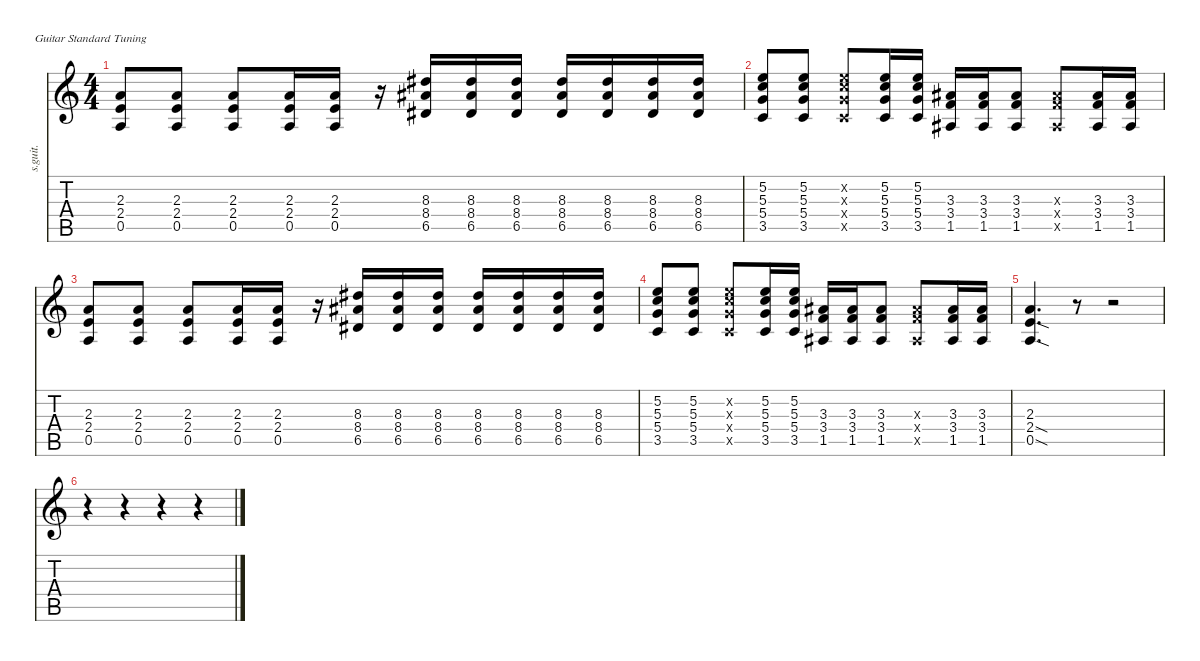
\defaultSystemsLayout 4
\hideDynamics
\bracketExtendMode nobrackets
\track ("Thom Yorke" "s.guit.") {instrument acousticguitarsteel}
\staff {score tabs}
\tuning (E4 B3 G3 D3 A2 E2)
\ts (4 4)
\tempo (88 hide)
\clef g2
\ks c
(2.3 2.4 0.5).8{lyrics (0 "") lyrics (1 "") lyrics (2 "") lyrics (3 "") lyrics (4 "") dy f} (2.3 2.4 0.5).8{lyrics (0 "") lyrics (1 "") lyrics (2 "") lyrics (3 "") lyrics (4 "")} (2.3 2.4 0.5).8{lyrics (0 "") lyrics (1 "") lyrics (2 "") lyrics (3 "") lyrics (4 "")} (2.3 2.4 0.5).16{lyrics (0 "") lyrics (1 "") lyrics (2 "") lyrics (3 "") lyrics (4 "")} (2.3 2.4 0.5).16{lyrics (0 "") lyrics (1 "") lyrics (2 "") lyrics (3 "") lyrics (4 "")} r.16 (8.3{acc #} 8.4{acc #} 6.5{acc #}).16{lyrics (0 "") lyrics (1 "") lyrics (2 "") lyrics (3 "") lyrics (4 "")} (8.3{acc #} 8.4{acc #} 6.5{acc #}).16{lyrics (0 "") lyrics (1 "") lyrics (2 "") lyrics (3 "") lyrics (4 "")} (8.3{acc #} 8.4{acc #} 6.5{acc #}).16{lyrics (0 "") lyrics (1 "") lyrics (2 "") lyrics (3 "") lyrics (4 "")} (8.3{acc #} 8.4{acc #} 6.5{acc #}).16{lyrics (0 "") lyrics (1 "") lyrics (2 "") lyrics (3 "") lyrics (4 "")} (8.3{acc #} 8.4{acc #} 6.5{acc #}).16{lyrics (0 "") lyrics (1 "") lyrics (2 "") lyrics (3 "") lyrics (4 "")} (8.3{acc #} 8.4{acc #} 6.5{acc #}).16{lyrics (0 "") lyrics (1 "") lyrics (2 "") lyrics (3 "") lyrics (4 "")} (8.3{acc #} 8.4{acc #} 6.5{acc #}).16{lyrics (0 "") lyrics (1 "") lyrics (2 "") lyrics (3 "") lyrics (4 "")} |
(5.2 5.3 5.4 3.5).8{lyrics (0 "") lyrics (1 "") lyrics (2 "") lyrics (3 "") lyrics (4 "")} (5.2 5.3 5.4 3.5).8{lyrics (0 "") lyrics (1 "") lyrics (2 "") lyrics (3 "") lyrics (4 "")} (5.2{x} 5.3{x} 5.4{x} 3.5{x}).8{lyrics (0 "") lyrics (1 "") lyrics (2 "") lyrics (3 "") lyrics (4 "")} (5.2 5.3 5.4 3.5).16{lyrics (0 "") lyrics (1 "") lyrics (2 "") lyrics (3 "") lyrics (4 "")} (5.2 5.3 5.4 3.5).16{lyrics (0 "") lyrics (1 "") lyrics (2 "") lyrics (3 "") lyrics (4 "")} (3.3{acc #} 3.4 1.5{acc #}).16{lyrics (0 "") lyrics (1 "") lyrics (2 "") lyrics (3 "") lyrics (4 "")} (3.3{acc #} 3.4 1.5{acc #}).16{lyrics (0 "") lyrics (1 "") lyrics (2 "") lyrics (3 "") lyrics (4 "")} (3.3{acc #} 3.4 1.5{acc #}).8{lyrics (0 "") lyrics (1 "") lyrics (2 "") lyrics (3 "") lyrics (4 "")} (3.3{x acc #} 3.4{x} 1.5{x acc #}).8{lyrics (0 "") lyrics (1 "") lyrics (2 "") lyrics (3 "") lyrics (4 "")} (3.3{acc #} 3.4 1.5{acc #}).16{lyrics (0 "") lyrics (1 "") lyrics (2 "") lyrics (3 "") lyrics (4 "")} (3.3{acc #} 3.4 1.5{acc #}).16{lyrics (0 "") lyrics (1 "") lyrics (2 "") lyrics (3 "") lyrics (4 "")} |
(2.3 2.4 0.5).8{lyrics (0 "") lyrics (1 "") lyrics (2 "") lyrics (3 "") lyrics (4 "")} (2.3 2.4 0.5).8{lyrics (0 "") lyrics (1 "") lyrics (2 "") lyrics (3 "") lyrics (4 "")} (2.3 2.4 0.5).8{lyrics (0 "") lyrics (1 "") lyrics (2 "") lyrics (3 "") lyrics (4 "")} (2.3 2.4 0.5).16{lyrics (0 "") lyrics (1 "") lyrics (2 "") lyrics (3 "") lyrics (4 "")} (2.3 2.4 0.5).16{lyrics (0 "") lyrics (1 "") lyrics (2 "") lyrics (3 "") lyrics (4 "")} r.16 (8.3{acc #} 8.4{acc #} 6.5{acc #}).16{lyrics (0 "") lyrics (1 "") lyrics (2 "") lyrics (3 "") lyrics (4 "")} (8.3{acc #} 8.4{acc #} 6.5{acc #}).16{lyrics (0 "") lyrics (1 "") lyrics (2 "") lyrics (3 "") lyrics (4 "")} (8.3{acc #} 8.4{acc #} 6.5{acc #}).16{lyrics (0 "") lyrics (1 "") lyrics (2 "") lyrics (3 "") lyrics (4 "")} (8.3{acc #} 8.4{acc #} 6.5{acc #}).16{lyrics (0 "") lyrics (1 "") lyrics (2 "") lyrics (3 "") lyrics (4 "")} (8.3{acc #} 8.4{acc #} 6.5{acc #}).16{lyrics (0 "") lyrics (1 "") lyrics (2 "") lyrics (3 "") lyrics (4 "")} (8.3{acc #} 8.4{acc #} 6.5{acc #}).16{lyrics (0 "") lyrics (1 "") lyrics (2 "") lyrics (3 "") lyrics (4 "")} (8.3{acc #} 8.4{acc #} 6.5{acc #}).16{lyrics (0 "") lyrics (1 "") lyrics (2 "") lyrics (3 "") lyrics (4 "")} |
(5.2 5.3 5.4 3.5).8{lyrics (0 "") lyrics (1 "") lyrics (2 "") lyrics (3 "") lyrics (4 "")} (5.2 5.3 5.4 3.5).8{lyrics (0 "") lyrics (1 "") lyrics (2 "") lyrics (3 "") lyrics (4 "")} (5.2{x} 5.3{x} 5.4{x} 3.5{x}).8{lyrics (0 "") lyrics (1 "") lyrics (2 "") lyrics (3 "") lyrics (4 "")} (5.2 5.3 5.4 3.5).16{lyrics (0 "") lyrics (1 "") lyrics (2 "") lyrics (3 "") lyrics (4 "")} (5.2 5.3 5.4 3.5).16{lyrics (0 "") lyrics (1 "") lyrics (2 "") lyrics (3 "") lyrics (4 "")} (3.3{acc #} 3.4 1.5{acc #}).16{lyrics (0 "") lyrics (1 "") lyrics (2 "") lyrics (3 "") lyrics (4 "")} (3.3{acc #} 3.4 1.5{acc #}).16{lyrics (0 "") lyrics (1 "") lyrics (2 "") lyrics (3 "") lyrics (4 "")} (3.3{acc #} 3.4 1.5{acc #}).8{lyrics (0 "") lyrics (1 "") lyrics (2 "") lyrics (3 "") lyrics (4 "")} (3.3{x acc #} 3.4{x} 1.5{x acc #}).8{lyrics (0 "") lyrics (1 "") lyrics (2 "") lyrics (3 "") lyrics (4 "")} (3.3{acc #} 3.4 1.5{acc #}).16{lyrics (0 "") lyrics (1 "") lyrics (2 "") lyrics (3 "") lyrics (4 "")} (3.3{acc #} 3.4 1.5{acc #}).16{lyrics (0 "") lyrics (1 "") lyrics (2 "") lyrics (3 "") lyrics (4 "")} |
(2.4{sod} 0.5{sod} 2.3).4{d lyrics (0 "") lyrics (1 "") lyrics (2 "") lyrics (3 "") lyrics (4 "")} r.8 r.2 |
r.4 r.4 r.4 r.4
